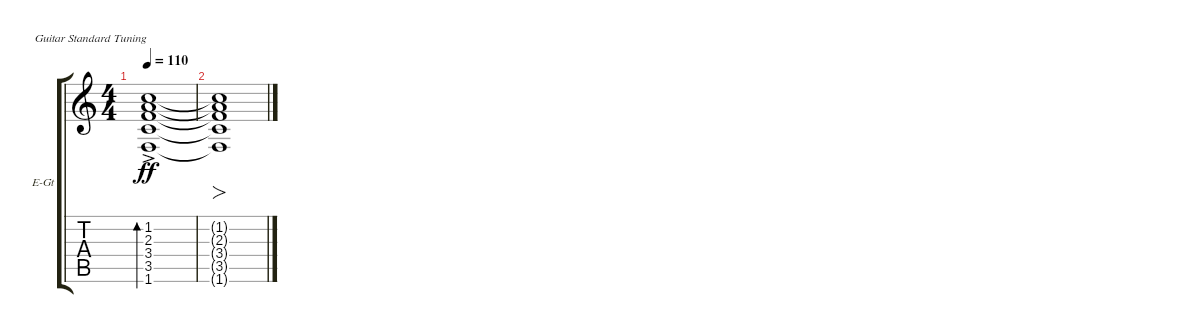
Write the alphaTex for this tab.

\defaultSystemsLayout 4
\bracketExtendMode groupsimilarinstruments
\firstSystemTrackNameOrientation horizontal
\otherSystemsTrackNameOrientation horizontal
\track ("Turner" "E-Gt") {instrument electricguitarclean}
\staff {score tabs}
\tuning (E4 B3 G3 D3 A2 E2)
\ts (4 4)
\tempo 110
\clef g2
\ks c
(1.6 3.5 3.4{ac} 2.3 1.2).1{bd 194 dy ff} |
(1.2{t} 2.3{t} 3.4{t} 3.5{t} 1.6{t}).1{fo}
